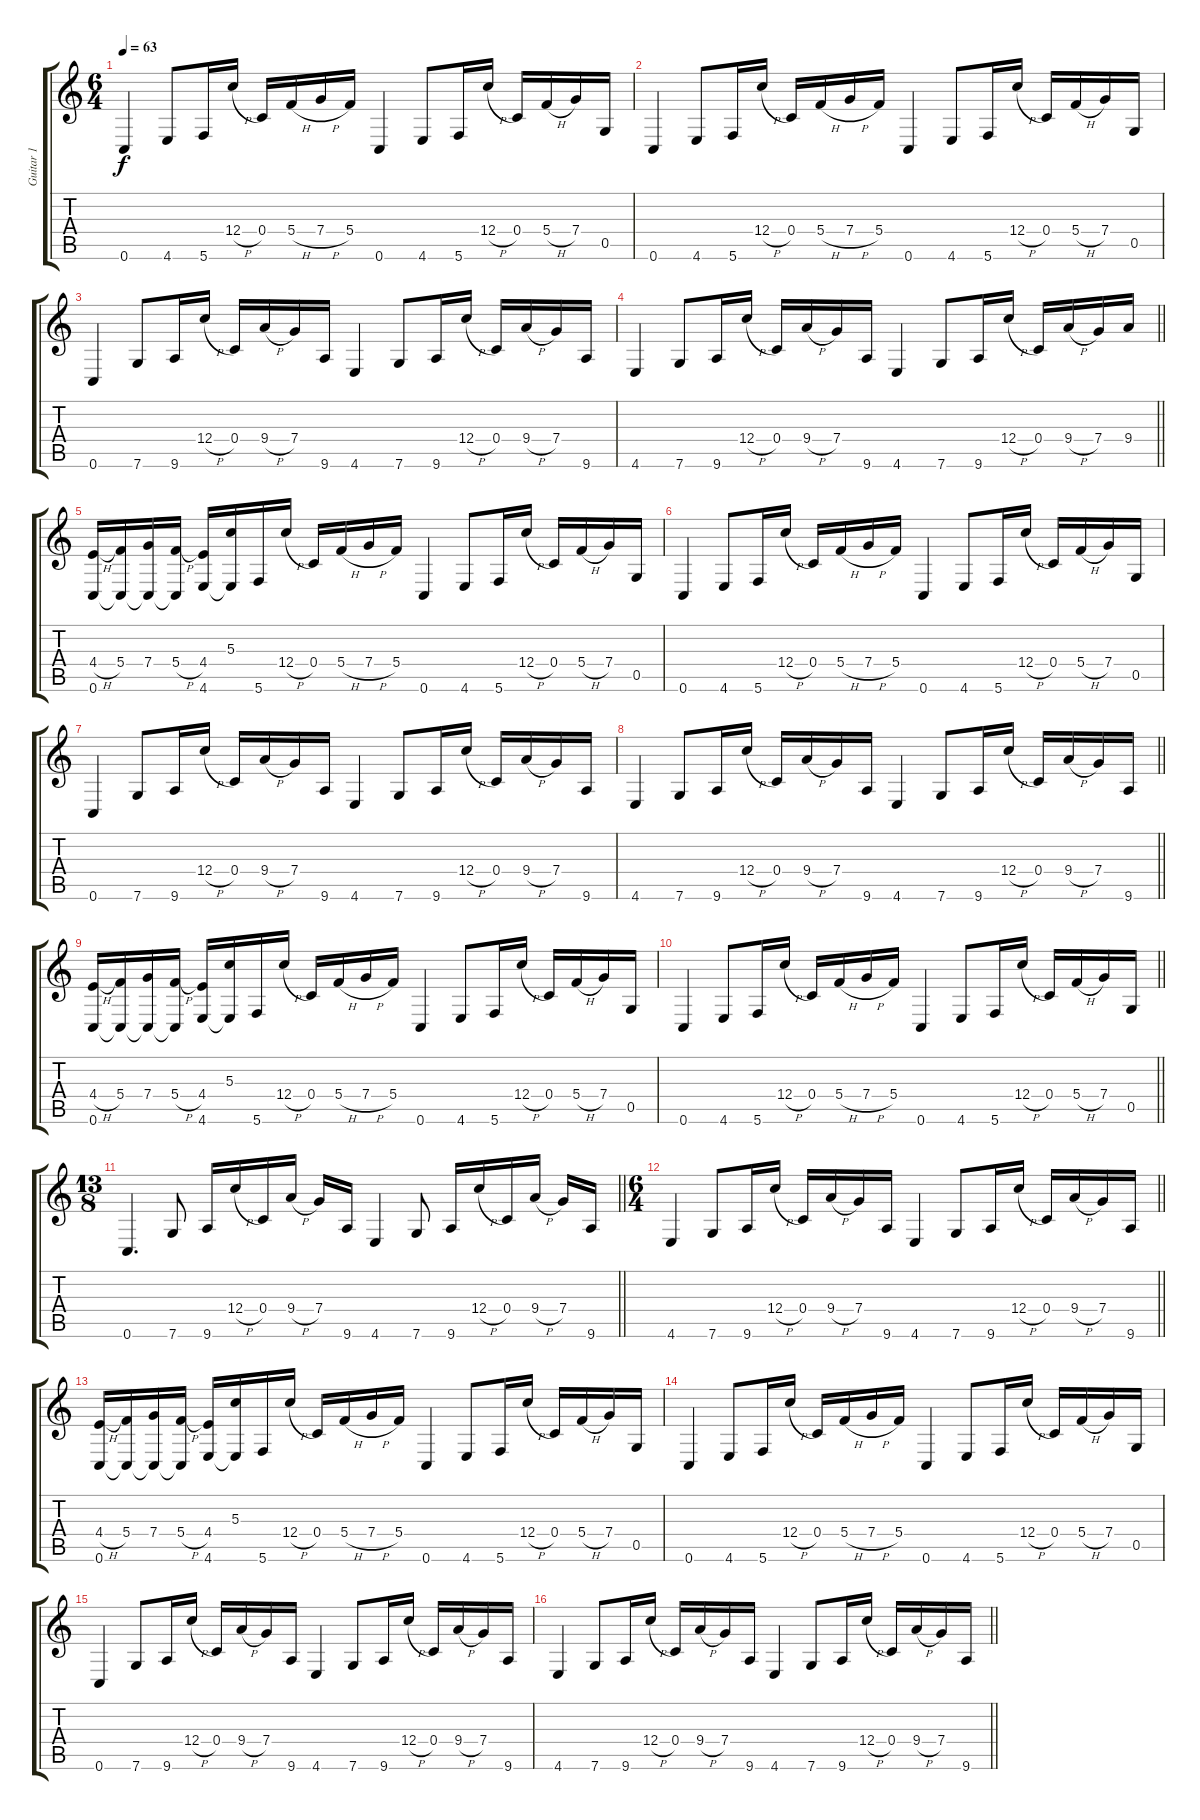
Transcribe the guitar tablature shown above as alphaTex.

\track ("Guitar 1" "Guitar 1") {instrument distortionguitar}
\staff {score tabs}
\tuning (E4 C4 G3 C3 G2 C2) {hide}
\ts (6 4)
\tempo 63
\clef g2
\ks c
0.6.4{dy f} 4.6.8 5.6.16 12.4{h}.16 0.4.16 5.4{h}.16 7.4{h}.16 5.4.16 0.6.4 4.6.8 5.6.16 12.4{h}.16 0.4.16 5.4{h}.16 7.4.16 0.5.16 |
0.6.4 4.6.8 5.6.16 12.4{h}.16 0.4.16 5.4{h}.16 7.4{h}.16 5.4.16 0.6.4 4.6.8 5.6.16 12.4{h}.16 0.4.16 5.4{h}.16 7.4.16 0.5.16 |
0.6.4 7.6.8 9.6.16 12.4{h}.16 0.4.16 9.4{h}.16 7.4.16 9.6.16 4.6.4 7.6.8 9.6.16 12.4{h}.16 0.4.16 9.4{h}.16 7.4.16 9.6.16 |
\barLineRight lightlight
4.6.4 7.6.8 9.6.16 12.4{h}.16 0.4.16 9.4{h}.16 7.4.16 9.6.16 4.6.4 7.6.8 9.6.16 12.4{h}.16 0.4.16 9.4{h}.16 7.4.16 9.4.16 |
(4.4{h} 0.6).16 (5.4 0.6{t}).16 (7.4 0.6{t}).16 (5.4{h} 0.6{t}).16 (4.4 4.6).16 (5.3 4.6{t}).16 5.6.16 12.4{h}.16 0.4.16 5.4{h}.16 7.4{h}.16 5.4.16 0.6.4 4.6.8 5.6.16 12.4{h}.16 0.4.16 5.4{h}.16 7.4.16 0.5.16 |
0.6.4 4.6.8 5.6.16 12.4{h}.16 0.4.16 5.4{h}.16 7.4{h}.16 5.4.16 0.6.4 4.6.8 5.6.16 12.4{h}.16 0.4.16 5.4{h}.16 7.4.16 0.5.16 |
0.6.4 7.6.8 9.6.16 12.4{h}.16 0.4.16 9.4{h}.16 7.4.16 9.6.16 4.6.4 7.6.8 9.6.16 12.4{h}.16 0.4.16 9.4{h}.16 7.4.16 9.6.16 |
\barLineRight lightlight
4.6.4 7.6.8 9.6.16 12.4{h}.16 0.4.16 9.4{h}.16 7.4.16 9.6.16 4.6.4 7.6.8 9.6.16 12.4{h}.16 0.4.16 9.4{h}.16 7.4.16 9.6.16 |
(4.4{h} 0.6).16 (5.4 0.6{t}).16 (7.4 0.6{t}).16 (5.4{h} 0.6{t}).16 (4.4 4.6).16 (5.3 4.6{t}).16 5.6.16 12.4{h}.16 0.4.16 5.4{h}.16 7.4{h}.16 5.4.16 0.6.4 4.6.8 5.6.16 12.4{h}.16 0.4.16 5.4{h}.16 7.4.16 0.5.16 |
\barLineRight lightlight
0.6.4 4.6.8 5.6.16 12.4{h}.16 0.4.16 5.4{h}.16 7.4{h}.16 5.4.16 0.6.4 4.6.8 5.6.16 12.4{h}.16 0.4.16 5.4{h}.16 7.4.16 0.5.16 |
\ts (13 8)
\barLineRight lightlight
0.6.4{d} 7.6.8 9.6.16 12.4{h}.16 0.4.16 9.4{h}.16 7.4.16 9.6.16 4.6.4 7.6.8 9.6.16 12.4{h}.16 0.4.16 9.4{h}.16 7.4.16 9.6.16 |
\ts (6 4)
\barLineRight lightlight
4.6.4 7.6.8 9.6.16 12.4{h}.16 0.4.16 9.4{h}.16 7.4.16 9.6.16 4.6.4 7.6.8 9.6.16 12.4{h}.16 0.4.16 9.4{h}.16 7.4.16 9.6.16 |
(4.4{h} 0.6).16 (5.4 0.6{t}).16 (7.4 0.6{t}).16 (5.4{h} 0.6{t}).16 (4.4 4.6).16 (5.3 4.6{t}).16 5.6.16 12.4{h}.16 0.4.16 5.4{h}.16 7.4{h}.16 5.4.16 0.6.4 4.6.8 5.6.16 12.4{h}.16 0.4.16 5.4{h}.16 7.4.16 0.5.16 |
0.6.4 4.6.8 5.6.16 12.4{h}.16 0.4.16 5.4{h}.16 7.4{h}.16 5.4.16 0.6.4 4.6.8 5.6.16 12.4{h}.16 0.4.16 5.4{h}.16 7.4.16 0.5.16 |
0.6.4 7.6.8 9.6.16 12.4{h}.16 0.4.16 9.4{h}.16 7.4.16 9.6.16 4.6.4 7.6.8 9.6.16 12.4{h}.16 0.4.16 9.4{h}.16 7.4.16 9.6.16 |
\barLineRight lightlight
4.6.4 7.6.8 9.6.16 12.4{h}.16 0.4.16 9.4{h}.16 7.4.16 9.6.16 4.6.4 7.6.8 9.6.16 12.4{h}.16 0.4.16 9.4{h}.16 7.4.16 9.6.16
